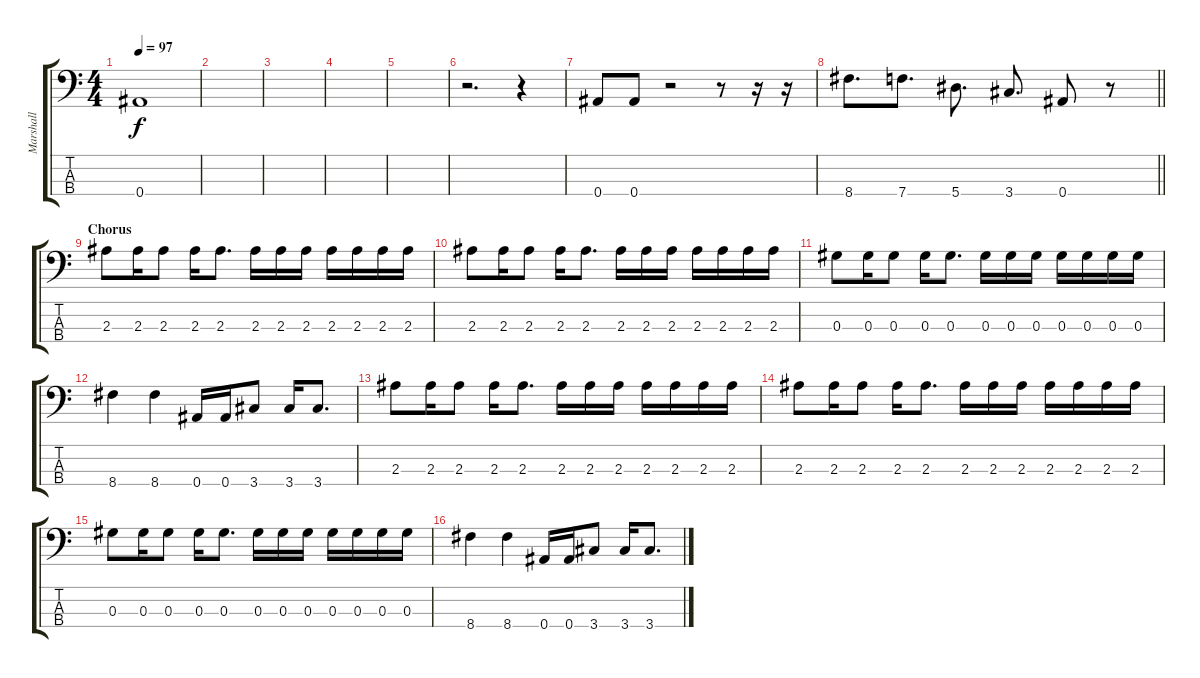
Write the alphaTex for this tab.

\track ("Marshall" "Marshall") {instrument electricbasspick}
\staff {score tabs}
\tuning (Gb3 Db2 Ab2 Bb1) {hide}
\ts (4 4)
\tempo 97
\clef f4
\ks c
0.4.1{dy f} |
|
|
|
|
r.2{d} r.4 |
0.4.8 0.4.8 r.2 r.8 r.16 r.16 |
\barLineRight lightlight
8.4.8{d} 7.4.8{d} 5.4.8{d} 3.4.8{d} 0.4.8 r.8 |
\section ("" "Chorus")
2.3.8 2.3.16 2.3.8 2.3.16 2.3.8{d} 2.3.16 2.3.16 2.3.16 2.3.16 2.3.16 2.3.16 2.3.16 |
2.3.8 2.3.16 2.3.8 2.3.16 2.3.8{d} 2.3.16 2.3.16 2.3.16 2.3.16 2.3.16 2.3.16 2.3.16 |
0.3.8 0.3.16 0.3.8 0.3.16 0.3.8{d} 0.3.16 0.3.16 0.3.16 0.3.16 0.3.16 0.3.16 0.3.16 |
8.4.4 8.4.4 0.4.16 0.4.16 3.4.8 3.4.16 3.4.8{d} |
2.3.8 2.3.16 2.3.8 2.3.16 2.3.8{d} 2.3.16 2.3.16 2.3.16 2.3.16 2.3.16 2.3.16 2.3.16 |
2.3.8 2.3.16 2.3.8 2.3.16 2.3.8{d} 2.3.16 2.3.16 2.3.16 2.3.16 2.3.16 2.3.16 2.3.16 |
0.3.8 0.3.16 0.3.8 0.3.16 0.3.8{d} 0.3.16 0.3.16 0.3.16 0.3.16 0.3.16 0.3.16 0.3.16 |
8.4.4 8.4.4 0.4.16 0.4.16 3.4.8 3.4.16 3.4.8{d}
